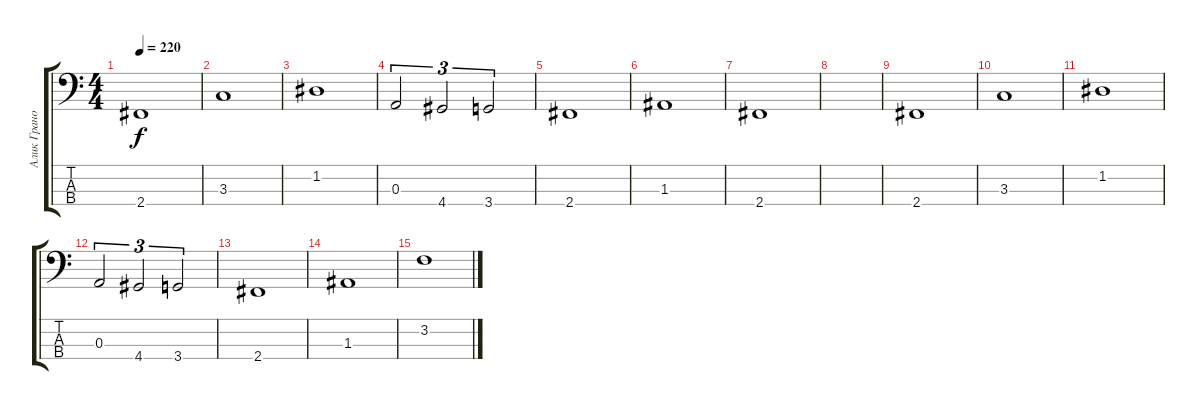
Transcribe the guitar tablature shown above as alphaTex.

\track ("Алик Грановский" "Алик Грано") {instrument electricbassfinger}
\staff {score tabs}
\tuning (G2 D2 A1 E1) {hide}
\ts (4 4)
\tempo 220
\clef f4
\ks c
2.4.1{dy f instrument electricbassfinger} |
3.3.1 |
1.2.1 |
0.3.2{tu (3 2)} 4.4.2{tu (3 2)} 3.4.2{tu (3 2)} |
2.4.1 |
1.3.1 |
2.4.1 |
|
2.4.1 |
3.3.1 |
1.2.1 |
0.3.2{tu (3 2)} 4.4.2{tu (3 2)} 3.4.2{tu (3 2)} |
2.4.1 |
1.3.1 |
3.2.1
